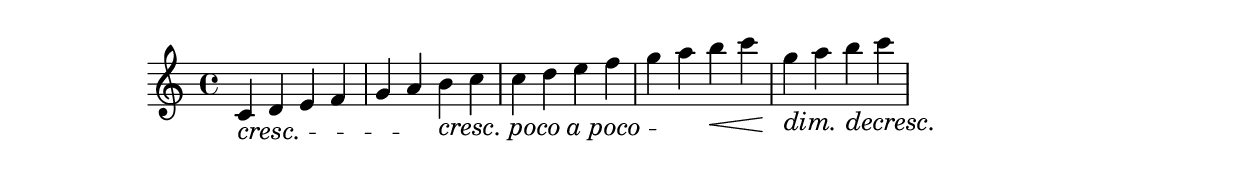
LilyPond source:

%% DO NOT EDIT this file manually; it was automatically
%% generated from the LilyPond Snippet Repository
%% (http://lsr.di.unimi.it).
%%
%% Make any changes in the LSR itself, or in
%% `Documentation/snippets/new/`, then run
%% `scripts/auxiliar/makelsr.pl`.
%%
%% This file is in the public domain.

\version "2.24.0"

\header {
  lsrtags = "expressive-marks, tweaks-and-overrides"

  texidoc = "
Custom text spanners can be defined and used with hairpin and text
crescendos.  @code{\\<} and @code{\\>} produce hairpins by default,
@code{\\cresc} etc. produce text spanners by default.
"

  doctitle = "Dynamics text spanner postfix"
} % begin verbatim


% Some sample text dynamic spanners, to be used as postfix operators
crpoco =
#(make-music 'CrescendoEvent
             'span-direction START
             'span-type 'text
             'span-text "cresc. poco a poco")

\relative c' {
  c4\cresc d4 e4 f4 |
  g4 a4\! b4\crpoco c4 |
  c4 d4 e4 f4 |
  g4 a4\! b4\< c4 |
  g4\dim a4 b4\decresc c4\!
}
